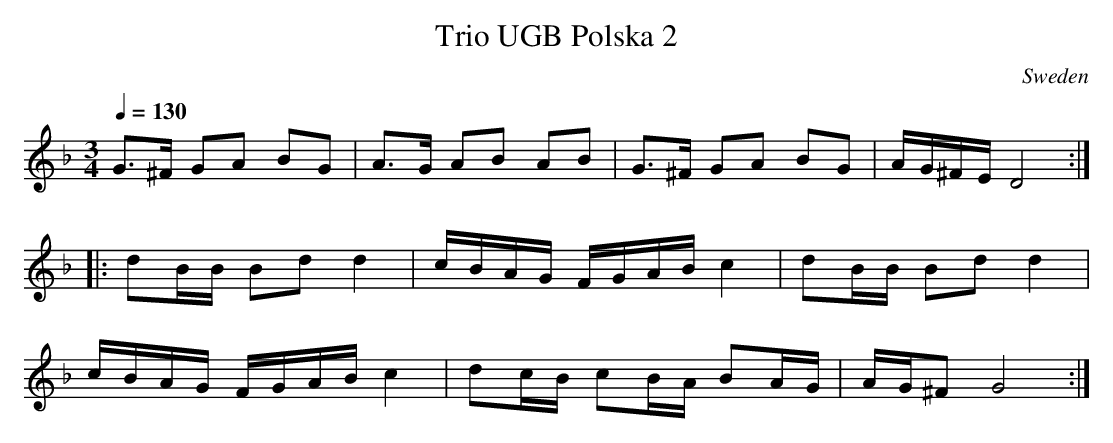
X:1
T:Trio UGB Polska 2
L:1/8
M:3/4
O:Sweden
Q:1/4=130
K:F major
G3/2^F/2 GA BG|A3/2G/2 AB AB|G3/2^F/2 GA BG|A/2G/2^F/2E/2 D4:|
|:dB/2B/2 Bd d2|c/2B/2A/2G/2 F/2G/2A/2B/2 c2|dB/2B/2 Bd d2|
c/2B/2A/2G/2 F/2G/2A/2B/2 c2|dc/2B/2 cB/2A/2 BA/2G/2|A/2G/2^F G4:|
